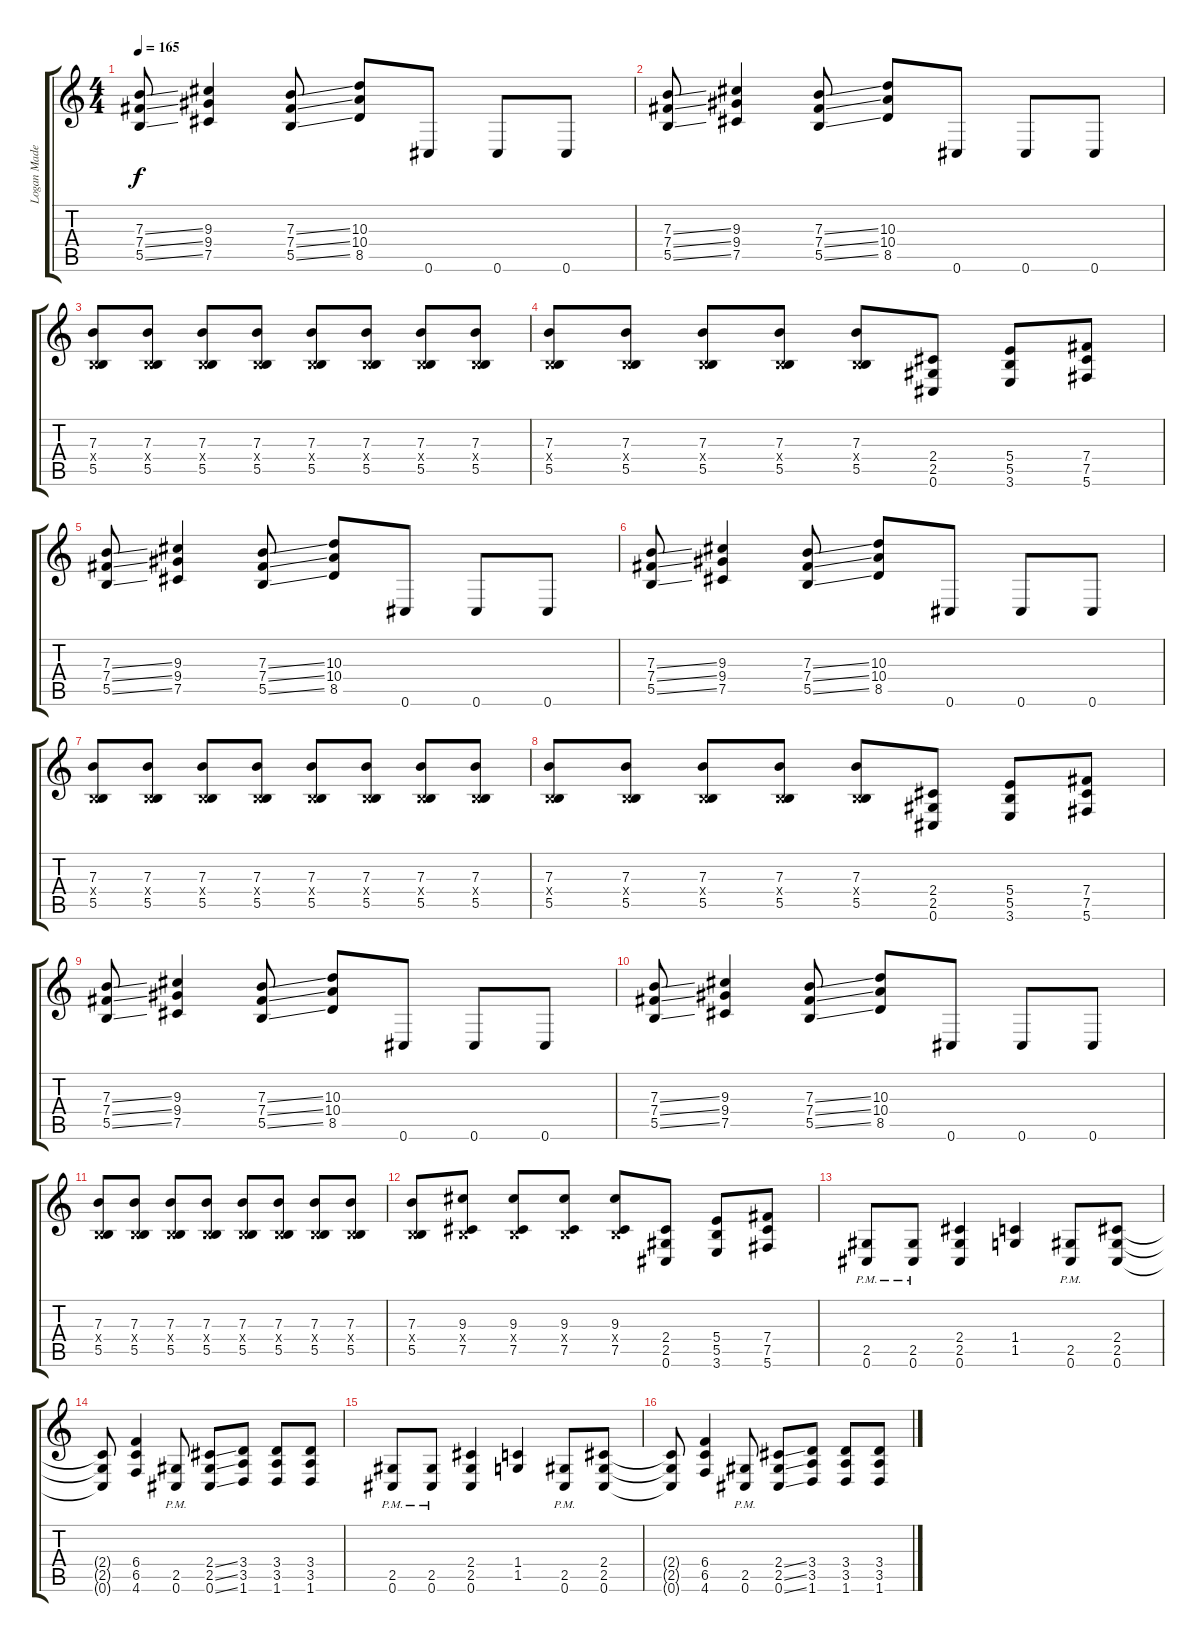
\track ("Logan Mader" "Logan Made") {instrument distortionguitar}
\staff {score tabs}
\tuning (Db4 Ab3 E3 B2 Gb2 Db2) {hide}
\ts (4 4)
\tempo 165
\clef g2
\ks c
(7.3{ss} 7.4{ss} 5.5{ss}).8{dy f} (9.3 9.4 7.5).4 (7.3{ss} 7.4{ss} 5.5{ss}).8 (10.3 10.4 8.5).8 0.6.8 0.6.8 0.6.8 |
(7.3{ss} 7.4{ss} 5.5{ss}).8 (9.3 9.4 7.5).4 (7.3{ss} 7.4{ss} 5.5{ss}).8 (10.3 10.4 8.5).8 0.6.8 0.6.8 0.6.8 |
(7.3 0.4{x} 5.5).8 (7.3 0.4{x} 5.5).8 (7.3 0.4{x} 5.5).8 (7.3 0.4{x} 5.5).8 (7.3 0.4{x} 5.5).8 (7.3 0.4{x} 5.5).8 (7.3 0.4{x} 5.5).8 (7.3 0.4{x} 5.5).8 |
(7.3 0.4{x} 5.5).8 (7.3 0.4{x} 5.5).8 (7.3 0.4{x} 5.5).8 (7.3 0.4{x} 5.5).8 (7.3 0.4{x} 5.5).8 (2.4 2.5 0.6).8 (5.4 5.5 3.6).8 (7.4 7.5 5.6).8 |
(7.3{ss} 7.4{ss} 5.5{ss}).8 (9.3 9.4 7.5).4 (7.3{ss} 7.4{ss} 5.5{ss}).8 (10.3 10.4 8.5).8 0.6.8 0.6.8 0.6.8 |
(7.3{ss} 7.4{ss} 5.5{ss}).8 (9.3 9.4 7.5).4 (7.3{ss} 7.4{ss} 5.5{ss}).8 (10.3 10.4 8.5).8 0.6.8 0.6.8 0.6.8 |
(7.3 0.4{x} 5.5).8 (7.3 0.4{x} 5.5).8 (7.3 0.4{x} 5.5).8 (7.3 0.4{x} 5.5).8 (7.3 0.4{x} 5.5).8 (7.3 0.4{x} 5.5).8 (7.3 0.4{x} 5.5).8 (7.3 0.4{x} 5.5).8 |
(7.3 0.4{x} 5.5).8 (7.3 0.4{x} 5.5).8 (7.3 0.4{x} 5.5).8 (7.3 0.4{x} 5.5).8 (7.3 0.4{x} 5.5).8 (2.4 2.5 0.6).8 (5.4 5.5 3.6).8 (7.4 7.5 5.6).8 |
(7.3{ss} 7.4{ss} 5.5{ss}).8 (9.3 9.4 7.5).4 (7.3{ss} 7.4{ss} 5.5{ss}).8 (10.3 10.4 8.5).8 0.6.8 0.6.8 0.6.8 |
(7.3{ss} 7.4{ss} 5.5{ss}).8 (9.3 9.4 7.5).4 (7.3{ss} 7.4{ss} 5.5{ss}).8 (10.3 10.4 8.5).8 0.6.8 0.6.8 0.6.8 |
(7.3 0.4{x} 5.5).8 (7.3 0.4{x} 5.5).8 (7.3 0.4{x} 5.5).8 (7.3 0.4{x} 5.5).8 (7.3 0.4{x} 5.5).8 (7.3 0.4{x} 5.5).8 (7.3 0.4{x} 5.5).8 (7.3 0.4{x} 5.5).8 |
(7.3 0.4{x} 5.5).8 (9.3 0.4{x} 7.5).8 (9.3 0.4{x} 7.5).8 (9.3 0.4{x} 7.5).8 (9.3 0.4{x} 7.5).8 (2.4 2.5 0.6).8 (5.4 5.5 3.6).8 (7.4 7.5 5.6).8 |
(2.5{pm} 0.6{pm}).8 (2.5{pm} 0.6{pm}).8 (2.4 2.5 0.6).4 (1.4 1.5).4 (2.5{pm} 0.6{pm}).8 (2.4 2.5 0.6).8 |
(2.4{t} 2.5{t} 0.6{t}).8 (6.4 6.5 4.6).4 (2.5{pm} 0.6{pm}).8 (2.4{ss} 2.5{ss} 0.6{ss}).8 (3.4 3.5 1.6).8 (3.4 3.5 1.6).8 (3.4 3.5 1.6).8 |
(2.5{pm} 0.6{pm}).8 (2.5{pm} 0.6{pm}).8 (2.4 2.5 0.6).4 (1.4 1.5).4 (2.5{pm} 0.6{pm}).8 (2.4 2.5 0.6).8 |
(2.4{t} 2.5{t} 0.6{t}).8 (6.4 6.5 4.6).4 (2.5{pm} 0.6{pm}).8 (2.4{ss} 2.5{ss} 0.6{ss}).8 (3.4 3.5 1.6).8 (3.4 3.5 1.6).8 (3.4 3.5 1.6).8
